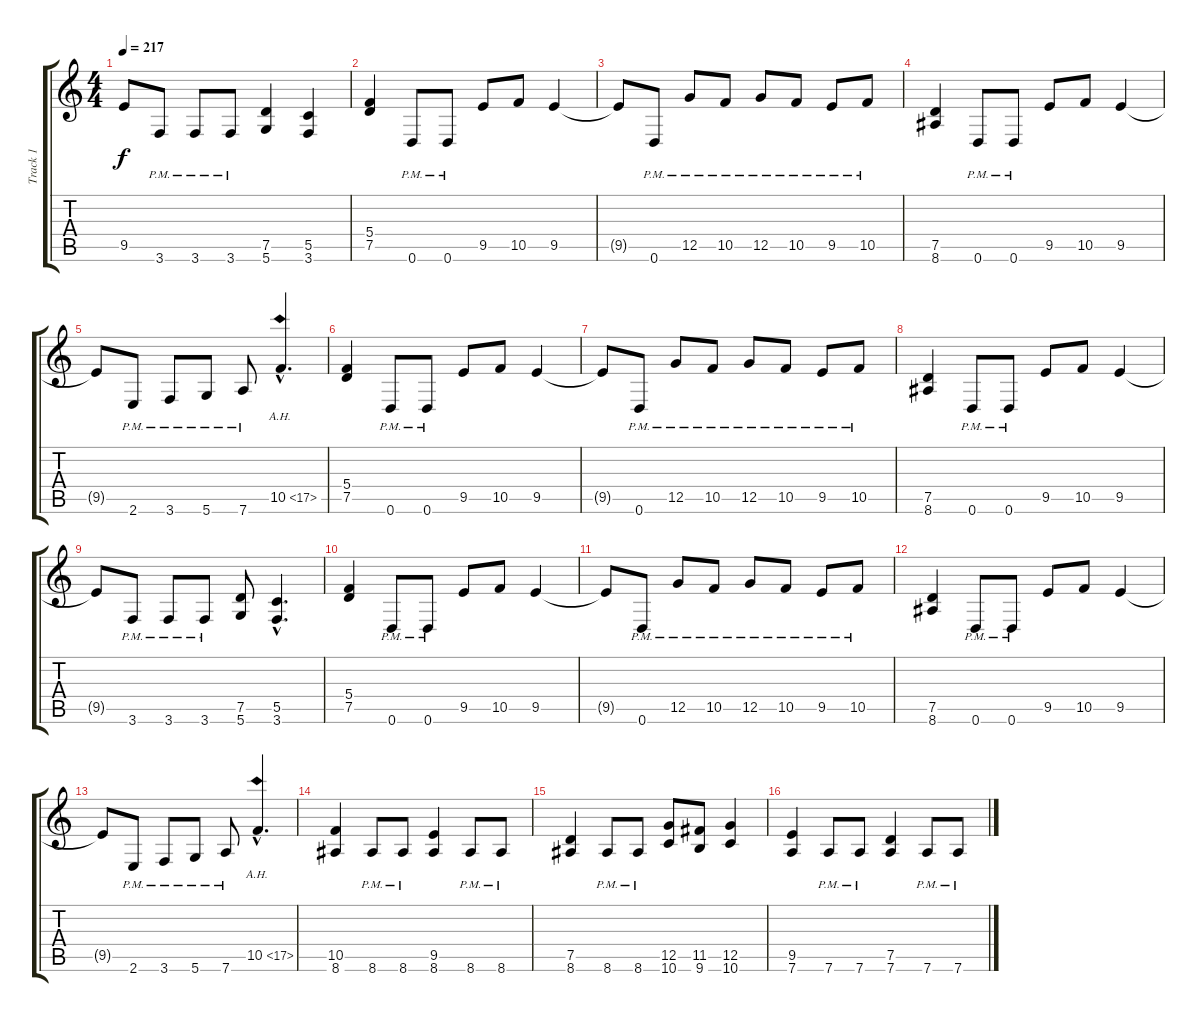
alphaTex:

\track ("Track 1" "Track 1") {instrument distortionguitar}
\staff {score tabs}
\tuning (D4 A3 F3 C3 G2 D2) {hide}
\ts (4 4)
\tempo 217
\clef g2
\ks c
9.5{t}.8{dy f} 3.6{pm}.8 3.6{pm}.8 3.6{pm}.8 (7.5 5.6).4 (5.5 3.6).4 |
(5.4 7.5).4 0.6{pm}.8 0.6{pm}.8 9.5.8 10.5.8 9.5.4 |
9.5{t}.8 0.6{pm}.8 12.5{pm}.8 10.5{pm}.8 12.5{pm}.8 10.5{pm}.8 9.5{pm}.8 10.5{pm}.8 |
(7.5 8.6).4 0.6{pm}.8 0.6{pm}.8 9.5.8 10.5.8 9.5.4 |
9.5{t}.8 2.6{pm}.8 3.6{pm}.8 5.6{pm}.8 7.6{pm}.8 10.5{ah 7 hac}.4{d} |
(5.4 7.5).4 0.6{pm}.8 0.6{pm}.8 9.5.8 10.5.8 9.5.4 |
9.5{t}.8 0.6{pm}.8 12.5{pm}.8 10.5{pm}.8 12.5{pm}.8 10.5{pm}.8 9.5{pm}.8 10.5{pm}.8 |
(7.5 8.6).4 0.6{pm}.8 0.6{pm}.8 9.5.8 10.5.8 9.5.4 |
9.5{t}.8 3.6{pm}.8 3.6{pm}.8 3.6{pm}.8 (7.5 5.6).8 (5.5{hac} 3.6{hac}).4{d} |
(5.4 7.5).4 0.6{pm}.8 0.6{pm}.8 9.5.8 10.5.8 9.5.4 |
9.5{t}.8 0.6{pm}.8 12.5{pm}.8 10.5{pm}.8 12.5{pm}.8 10.5{pm}.8 9.5{pm}.8 10.5{pm}.8 |
(7.5 8.6).4 0.6{pm}.8 0.6{pm}.8 9.5.8 10.5.8 9.5.4 |
9.5{t}.8 2.6{pm}.8 3.6{pm}.8 5.6{pm}.8 7.6{pm}.8 10.5{ah 7 hac}.4{d} |
(10.5 8.6).4 8.6{pm}.8 8.6{pm}.8 (9.5 8.6).4 8.6{pm}.8 8.6{pm}.8 |
(7.5 8.6).4 8.6{pm}.8 8.6{pm}.8 (12.5 10.6).8 (11.5 9.6).8 (12.5 10.6).4 |
(9.5 7.6).4 7.6{pm}.8 7.6{pm}.8 (7.5 7.6).4 7.6{pm}.8 7.6{pm}.8
